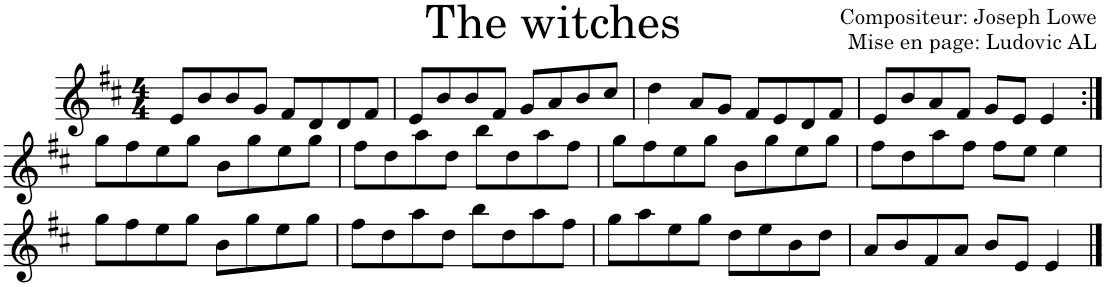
**kern
*part1
*staff1
*I"Voice
*I'V
*clefG2
*k[f#c#]
*M4/4
=1
8e/L
8b/
8b/
8g/J
8f#/L
8d/
8d/
8f#/J
=2
8e/L
8b/
8b/
8f#/J
8g/L
8a/
8b/
8cc#/J
=3
4dd\
8a/L
8g/J
8f#/L
8e/
8d/
8f#/J
=4
8e/L
8b/
8a/
8f#/J
8g/L
8e/J
4e/
!!LO:LB:g=z
=5:|!
8gg\L
8ff#\
8ee\
8gg\J
8b\L
8gg\
8ee\
8gg\J
=6
8ff#\L
8dd\
8aa\
8dd\J
8bb\L
8dd\
8aa\
8ff#\J
=7
8gg\L
8ff#\
8ee\
8gg\J
8b\L
8gg\
8ee\
8gg\J
=8
8ff#\L
8dd\
8aa\
8ff#\J
8ff#\L
8ee\J
4ee\
!!LO:LB:g=z
=9
8gg\L
8ff#\
8ee\
8gg\J
8b\L
8gg\
8ee\
8gg\J
=10
8ff#\L
8dd\
8aa\
8dd\J
8bb\L
8dd\
8aa\
8ff#\J
=11
8gg\L
8aa\
8ee\
8gg\J
8dd\L
8ee\
8b\
8dd\J
=12
8a/L
8b/
8f#/
8a/J
8b/L
8e/J
4e/
==
*-
